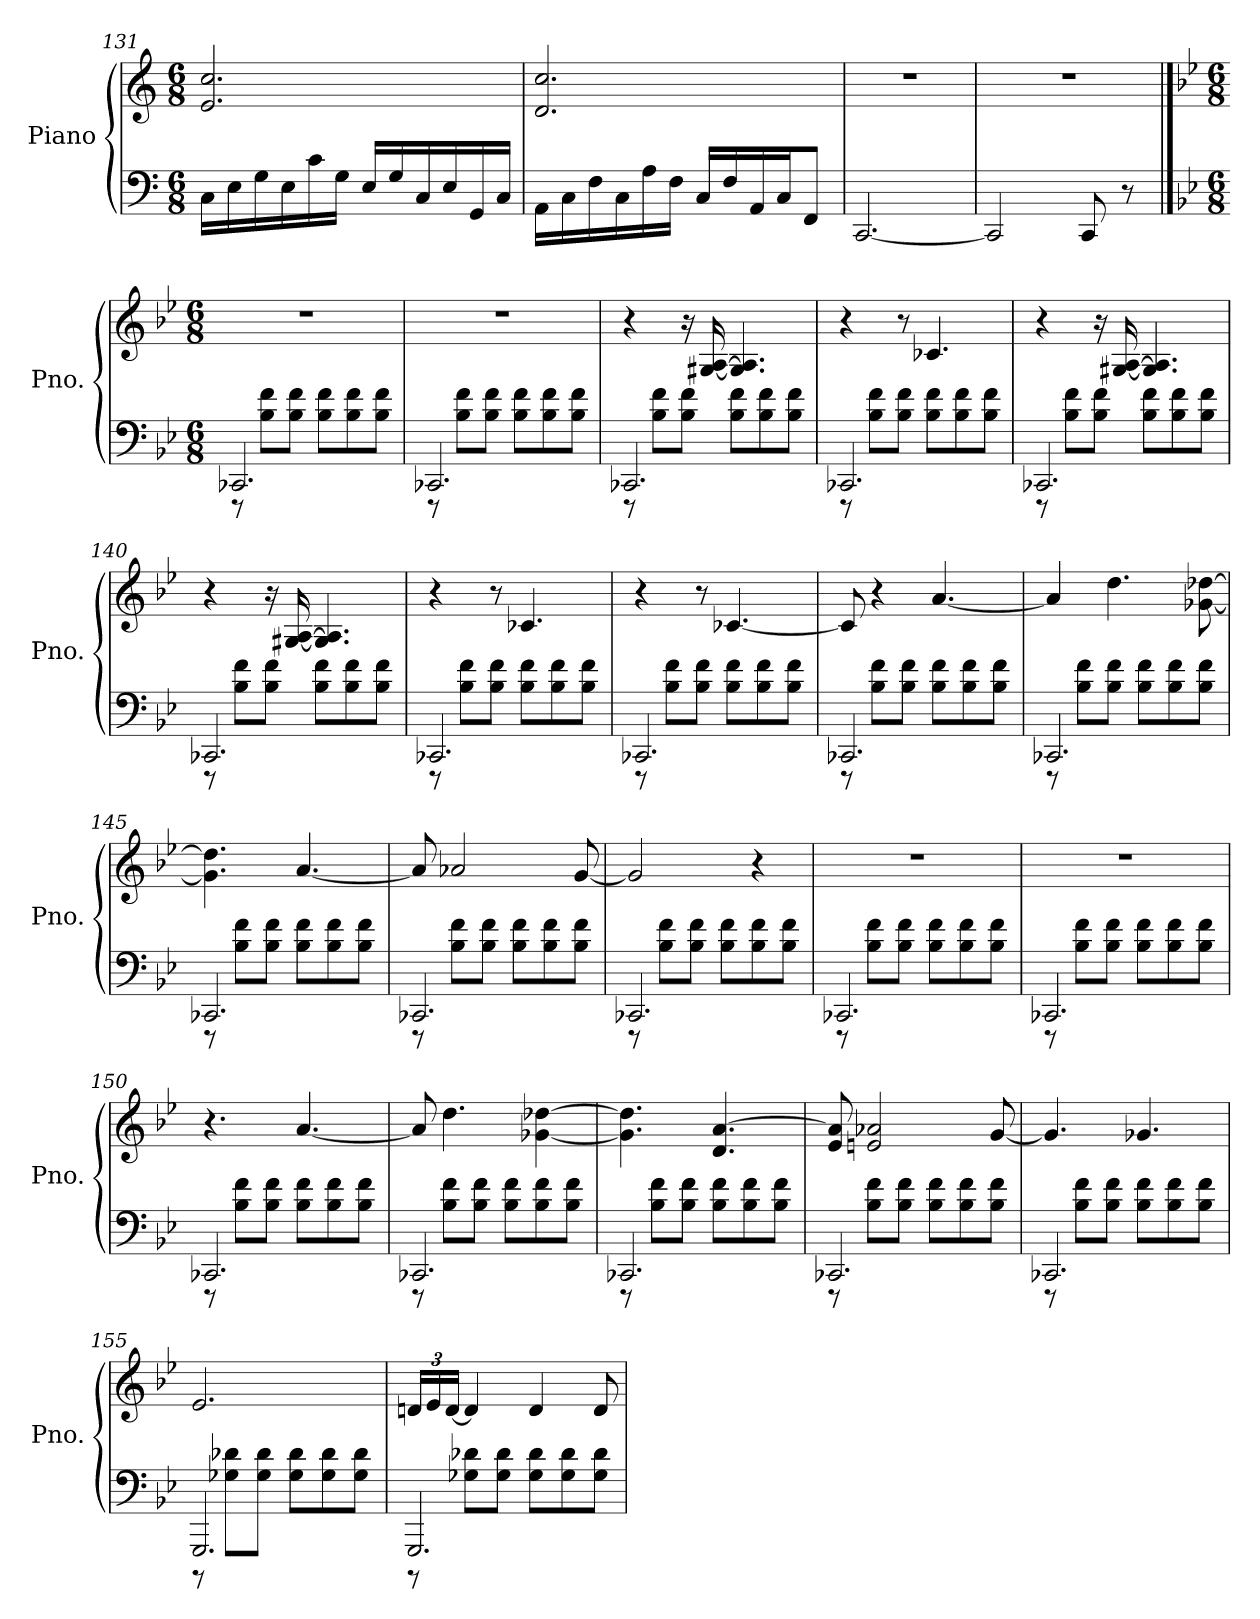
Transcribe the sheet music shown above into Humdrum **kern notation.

**kern	**kern
*part1	*part1
*staff2	*staff1
*I"Piano	*
*I'Pno.	*
*clefF4	*clefG2
*k[]	*k[]
*M6/8	*M6/8
=131	=131
16C\LL	2.e/ 2.cc/
16E\	.
16G\	.
16E\	.
16c\	.
16G\JJ	.
16E/LL	.
16G/	.
16C/	.
16E/	.
16GG/	.
16C/JJ	.
!!LO:LB:g=z
=132	=132
16AA\LL	2.d/ 2.cc/
16C\	.
16F\	.
16C\	.
16A\	.
16F\JJ	.
16C/LL	.
16F/	.
16AA/	.
16C/J	.
8FF/J	.
=133	=133
[2.CC/	2.r
=134	=134
2CC/]	2.r
8CC/	.
8r	.
==135	==135
*k[b-e-]	*k[b-e-]
*M6/8	*M6/8
*	*MM87
*^	*
2.CC-X/	8r	2.r
.	8B-\ 8f\L	.
.	8B-\ 8f\J	.
.	8B-\ 8f\L	.
.	8B-\ 8f\	.
.	8B-\ 8f\J	.
=136	=136	=136
2.CC-X/	8r	2.r
.	8B-\ 8f\L	.
.	8B-\ 8f\J	.
.	8B-\ 8f\L	.
.	8B-\ 8f\	.
.	8B-\ 8f\J	.
=137	=137	=137
2.CC-X/	8r	4r
.	8B-\ 8f\L	.
.	8B-\ 8f\J	16r
.	.	[16G#X/ [16A/
.	8B-\ 8f\L	4.G#/] 4.A/]
.	8B-\ 8f\	.
.	8B-\ 8f\J	.
=138	=138	=138
2.CC-X/	8r	4r
.	8B-\ 8f\L	.
.	8B-\ 8f\J	8r
.	8B-\ 8f\L	4.c-X/
.	8B-\ 8f\	.
.	8B-\ 8f\J	.
!!LO:LB:g=z
=139	=139	=139
2.CC-X/	8r	4r
.	8B-\ 8f\L	.
.	8B-\ 8f\J	16r
.	.	[16G#X/ [16A/
.	8B-\ 8f\L	4.G#/] 4.A/]
.	8B-\ 8f\	.
.	8B-\ 8f\J	.
=140	=140	=140
2.CC-X/	8r	4r
.	8B-\ 8f\L	.
.	8B-\ 8f\J	16r
.	.	[16G#X/ [16A/
.	8B-\ 8f\L	4.G#/] 4.A/]
.	8B-\ 8f\	.
.	8B-\ 8f\J	.
=141	=141	=141
2.CC-X/	8r	4r
.	8B-\ 8f\L	.
.	8B-\ 8f\J	8r
.	8B-\ 8f\L	4.c-X/
.	8B-\ 8f\	.
.	8B-\ 8f\J	.
=142	=142	=142
2.CC-X/	8r	4r
.	8B-\ 8f\L	.
.	8B-\ 8f\J	8r
.	8B-\ 8f\L	[4.c-X/
.	8B-\ 8f\	.
.	8B-\ 8f\J	.
=143	=143	=143
2.CC-X/	8r	8c-/]
.	8B-\ 8f\L	4r
.	8B-\ 8f\J	.
.	8B-\ 8f\L	[4.a/
.	8B-\ 8f\	.
.	8B-\ 8f\J	.
=144	=144	=144
2.CC-X/	8r	4a/]
.	8B-\ 8f\L	.
.	8B-\ 8f\J	4.dd\
.	8B-\ 8f\L	.
.	8B-\ 8f\	.
.	8B-\ 8f\J	[8g-X\ [8dd-X\
!!LO:LB:g=z
=145	=145	=145
2.CC-X/	8r	4.g-\] 4.dd-\]
.	8B-\ 8f\L	.
.	8B-\ 8f\J	.
.	8B-\ 8f\L	[4.a/
.	8B-\ 8f\	.
.	8B-\ 8f\J	.
=146	=146	=146
2.CC-X/	8r	8a/]
.	8B-\ 8f\L	2a-X/
.	8B-\ 8f\J	.
.	8B-\ 8f\L	.
.	8B-\ 8f\	.
.	8B-\ 8f\J	[8g/
=147	=147	=147
2.CC-X/	8r	2g/]
.	8B-\ 8f\L	.
.	8B-\ 8f\J	.
.	8B-\ 8f\L	.
.	8B-\ 8f\	4r
.	8B-\ 8f\J	.
=148	=148	=148
2.CC-X/	8r	2.r
.	8B-\ 8f\L	.
.	8B-\ 8f\J	.
.	8B-\ 8f\L	.
.	8B-\ 8f\	.
.	8B-\ 8f\J	.
=149	=149	=149
2.CC-X/	8r	2.r
.	8B-\ 8f\L	.
.	8B-\ 8f\J	.
.	8B-\ 8f\L	.
.	8B-\ 8f\	.
.	8B-\ 8f\J	.
=150	=150	=150
2.CC-X/	8r	4.r
.	8B-\ 8f\L	.
.	8B-\ 8f\J	.
.	8B-\ 8f\L	[4.a/
.	8B-\ 8f\	.
.	8B-\ 8f\J	.
=151	=151	=151
2.CC-X/	8r	8a/]
.	8B-\ 8f\L	4.dd\
.	8B-\ 8f\J	.
.	8B-\ 8f\L	.
.	8B-\ 8f\	[4g-X\ [4dd-X\
.	8B-\ 8f\J	.
!!LO:LB:g=z
=152	=152	=152
2.CC-X/	8r	4.g-\] 4.dd-\]
.	8B-\ 8f\L	.
.	8B-\ 8f\J	.
.	8B-\ 8f\L	4.d/ [4.a/
.	8B-\ 8f\	.
.	8B-\ 8f\J	.
=153	=153	=153
2.CC-X/	8r	8e-/ 8a/]
.	8B-\ 8f\L	2en/ 2a-X/
.	8B-\ 8f\J	.
.	8B-\ 8f\L	.
.	8B-\ 8f\	.
.	8B-\ 8f\J	[8g/
=154	=154	=154
2.CC-X/	8r	4.g/]
.	8B-\ 8f\L	.
.	8B-\ 8f\J	.
.	8B-\ 8f\L	4.g-X/
.	8B-\ 8f\	.
.	8B-\ 8f\J	.
=155	=155	=155
2.GGG/	8r	2.e-/
.	8G-X\ 8d-X\L	.
.	8G-\ 8d-\J	.
.	8G-\ 8d-\L	.
.	8G-\ 8d-\	.
.	8G-\ 8d-\J	.
=156	=156	=156
*	*	*Xbrackettup
2.GGG/	8r	24dn/LL
.	.	24e-/
.	.	[24d/JJ
.	8G-X\ 8d-X\L	4d/]
.	8G-\ 8d-\J	.
.	8G-\ 8d-\L	4d/
.	8G-\ 8d-\	.
.	8G-\ 8d-\J	8d/
*v	*v	*
=	=
*-	*-
